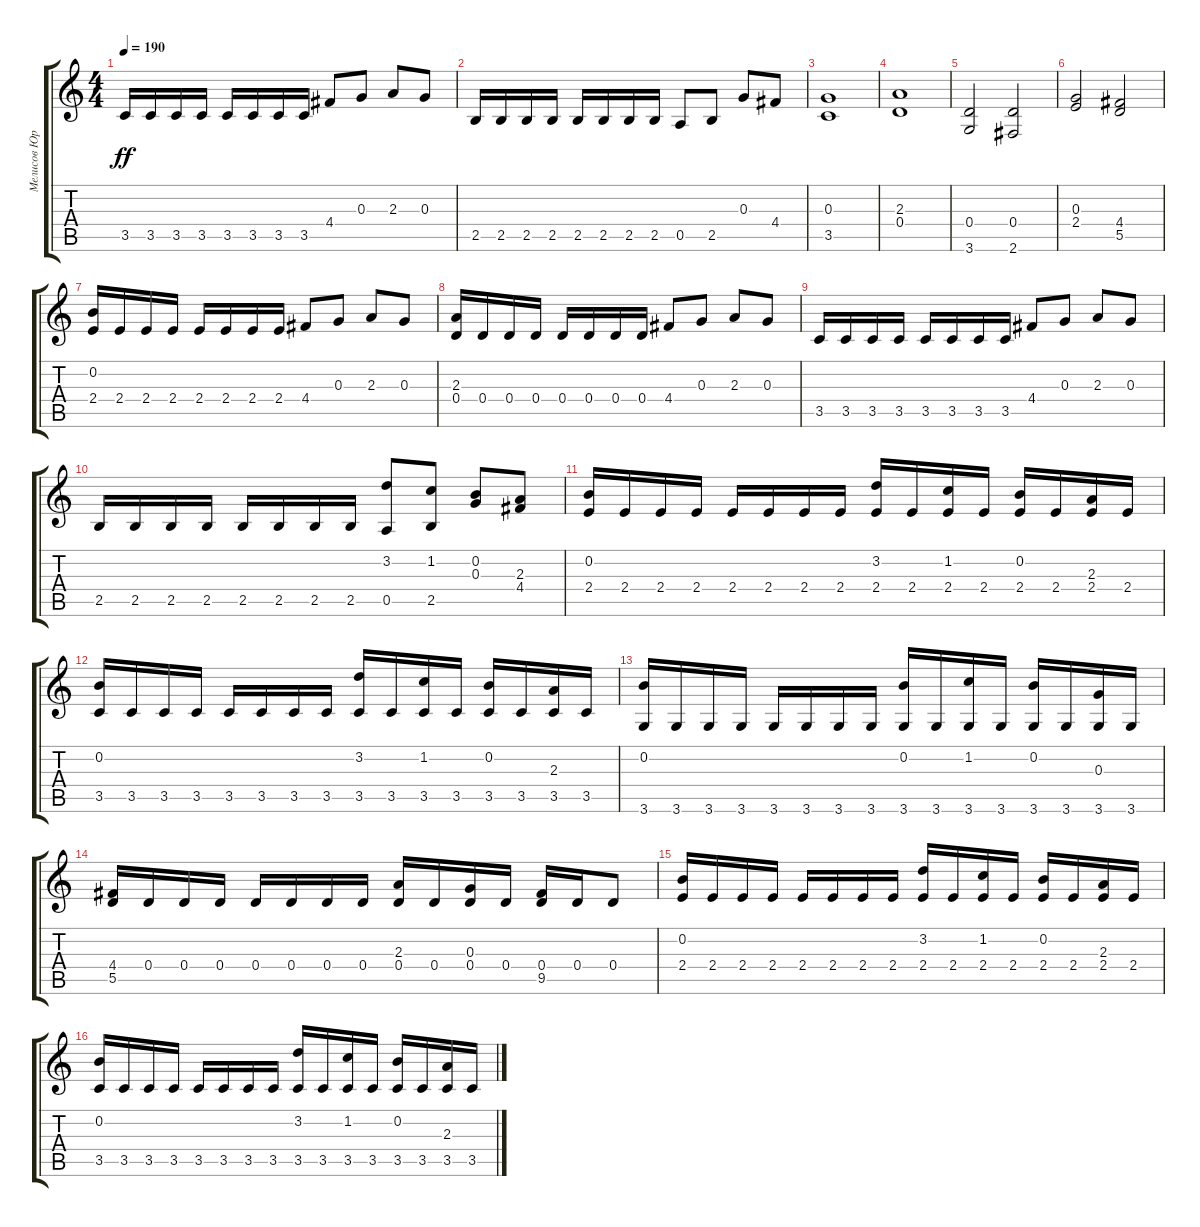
\track ("Мелисов Юрий" "Мелисов Юр") {instrument distortionguitar}
\staff {score tabs}
\tuning (E4 B3 G3 D3 A2 E2) {hide}
\ts (4 4)
\tempo 190
\clef g2
\ks c
3.5.16{dy ff} 3.5.16 3.5.16 3.5.16 3.5.16 3.5.16 3.5.16 3.5.16 4.4.8 0.3.8 2.3.8 0.3.8 |
2.5.16 2.5.16 2.5.16 2.5.16 2.5.16 2.5.16 2.5.16 2.5.16 0.5.8 2.5.8 0.3.8 4.4.8 |
(0.3 3.5).1 |
(2.3 0.4).1 |
(0.4 3.6).2 (0.4 2.6).2 |
(0.3 2.4).2 (4.4 5.5).2 |
(0.2 2.4).16 2.4.16 2.4.16 2.4.16 2.4.16 2.4.16 2.4.16 2.4.16 4.4.8 0.3.8 2.3.8 0.3.8 |
(2.3 0.4).16 0.4.16 0.4.16 0.4.16 0.4.16 0.4.16 0.4.16 0.4.16 4.4.8 0.3.8 2.3.8 0.3.8 |
3.5.16 3.5.16 3.5.16 3.5.16 3.5.16 3.5.16 3.5.16 3.5.16 4.4.8 0.3.8 2.3.8 0.3.8 |
2.5.16 2.5.16 2.5.16 2.5.16 2.5.16 2.5.16 2.5.16 2.5.16 (3.2 0.5).8 (1.2 2.5).8 (0.2 0.3).8 (2.3 4.4).8 |
(0.2 2.4).16 2.4.16 2.4.16 2.4.16 2.4.16 2.4.16 2.4.16 2.4.16 (3.2 2.4).16 2.4.16 (1.2 2.4).16 2.4.16 (0.2 2.4).16 2.4.16 (2.3 2.4).16 2.4.16 |
(0.2 3.5).16 3.5.16 3.5.16 3.5.16 3.5.16 3.5.16 3.5.16 3.5.16 (3.2 3.5).16 3.5.16 (1.2 3.5).16 3.5.16 (0.2 3.5).16 3.5.16 (2.3 3.5).16 3.5.16 |
(0.2 3.6).16 3.6.16 3.6.16 3.6.16 3.6.16 3.6.16 3.6.16 3.6.16 (0.2 3.6).16 3.6.16 (1.2 3.6).16 3.6.16 (0.2 3.6).16 3.6.16 (0.3 3.6).16 3.6.16 |
(4.4 5.5).16 0.4.16 0.4.16 0.4.16 0.4.16 0.4.16 0.4.16 0.4.16 (2.3 0.4).16 0.4.16 (0.3 0.4).16 0.4.16 (0.4 9.5).16 0.4.16 0.4.8 |
(0.2 2.4).16 2.4.16 2.4.16 2.4.16 2.4.16 2.4.16 2.4.16 2.4.16 (3.2 2.4).16 2.4.16 (1.2 2.4).16 2.4.16 (0.2 2.4).16 2.4.16 (2.3 2.4).16 2.4.16 |
(0.2 3.5).16 3.5.16 3.5.16 3.5.16 3.5.16 3.5.16 3.5.16 3.5.16 (3.2 3.5).16 3.5.16 (1.2 3.5).16 3.5.16 (0.2 3.5).16 3.5.16 (2.3 3.5).16 3.5.16
